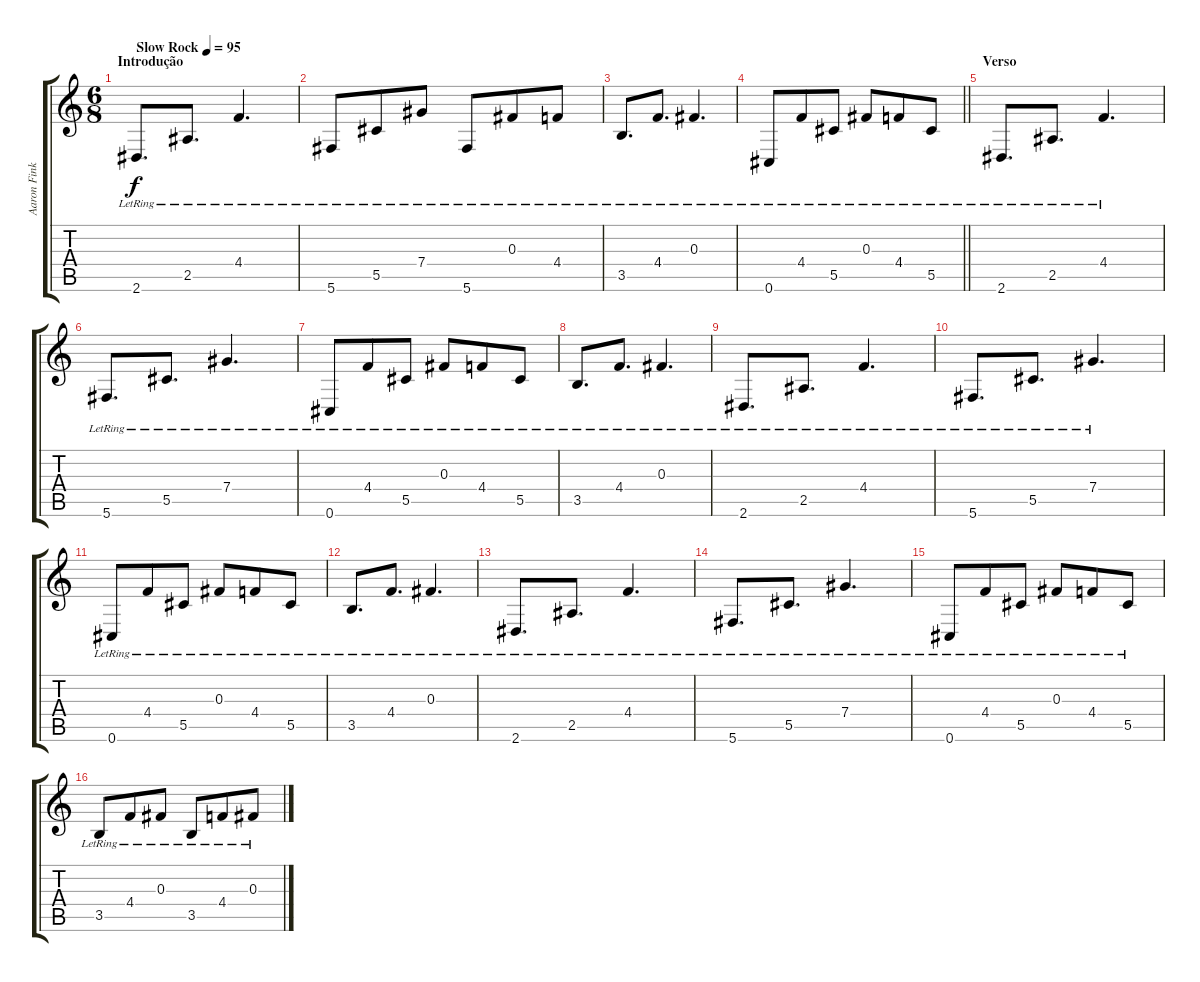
\track ("Aaron Fink" "Aaron Fink") {instrument electricguitarjazz}
\staff {score tabs}
\tuning (Eb4 Bb3 Gb3 Db3 Ab2 Db2) {hide}
\ts (6 8)
\section ("" "Introdução")
\tempo (95 "Slow Rock")
\clef g2
\ks c
2.6{lr}.8{d dy f instrument electricguitarjazz} 2.5{lr}.8{d} 4.4{lr}.4{d} |
5.6{lr}.8 5.5{lr}.8 7.4{lr}.8 5.6{lr}.8 0.3{lr}.8 4.4{lr}.8 |
3.5{lr}.8{d} 4.4{lr}.8{d} 0.3{lr}.4{d} |
\barLineRight lightlight
0.6{lr}.8 4.4{lr}.8 5.5{lr}.8 0.3{lr}.8 4.4{lr}.8 5.5{lr}.8 |
\section ("" "Verso")
2.6{lr}.8{d} 2.5{lr}.8{d} 4.4{lr}.4{d} |
5.6{lr}.8{d} 5.5{lr}.8{d} 7.4{lr}.4{d} |
0.6{lr}.8 4.4{lr}.8 5.5{lr}.8 0.3{lr}.8 4.4{lr}.8 5.5{lr}.8 |
3.5{lr}.8{d} 4.4{lr}.8{d} 0.3{lr}.4{d} |
2.6{lr}.8{d} 2.5{lr}.8{d} 4.4{lr}.4{d} |
5.6{lr}.8{d} 5.5{lr}.8{d} 7.4{lr}.4{d} |
0.6{lr}.8 4.4{lr}.8 5.5{lr}.8 0.3{lr}.8 4.4{lr}.8 5.5{lr}.8 |
3.5{lr}.8{d} 4.4{lr}.8{d} 0.3{lr}.4{d} |
2.6{lr}.8{d} 2.5{lr}.8{d} 4.4{lr}.4{d} |
5.6{lr}.8{d} 5.5{lr}.8{d} 7.4{lr}.4{d} |
0.6{lr}.8 4.4{lr}.8 5.5{lr}.8 0.3{lr}.8 4.4{lr}.8 5.5{lr}.8 |
3.5{lr}.8 4.4{lr}.8 0.3{lr}.8 3.5{lr}.8 4.4{lr}.8 0.3{lr}.8
